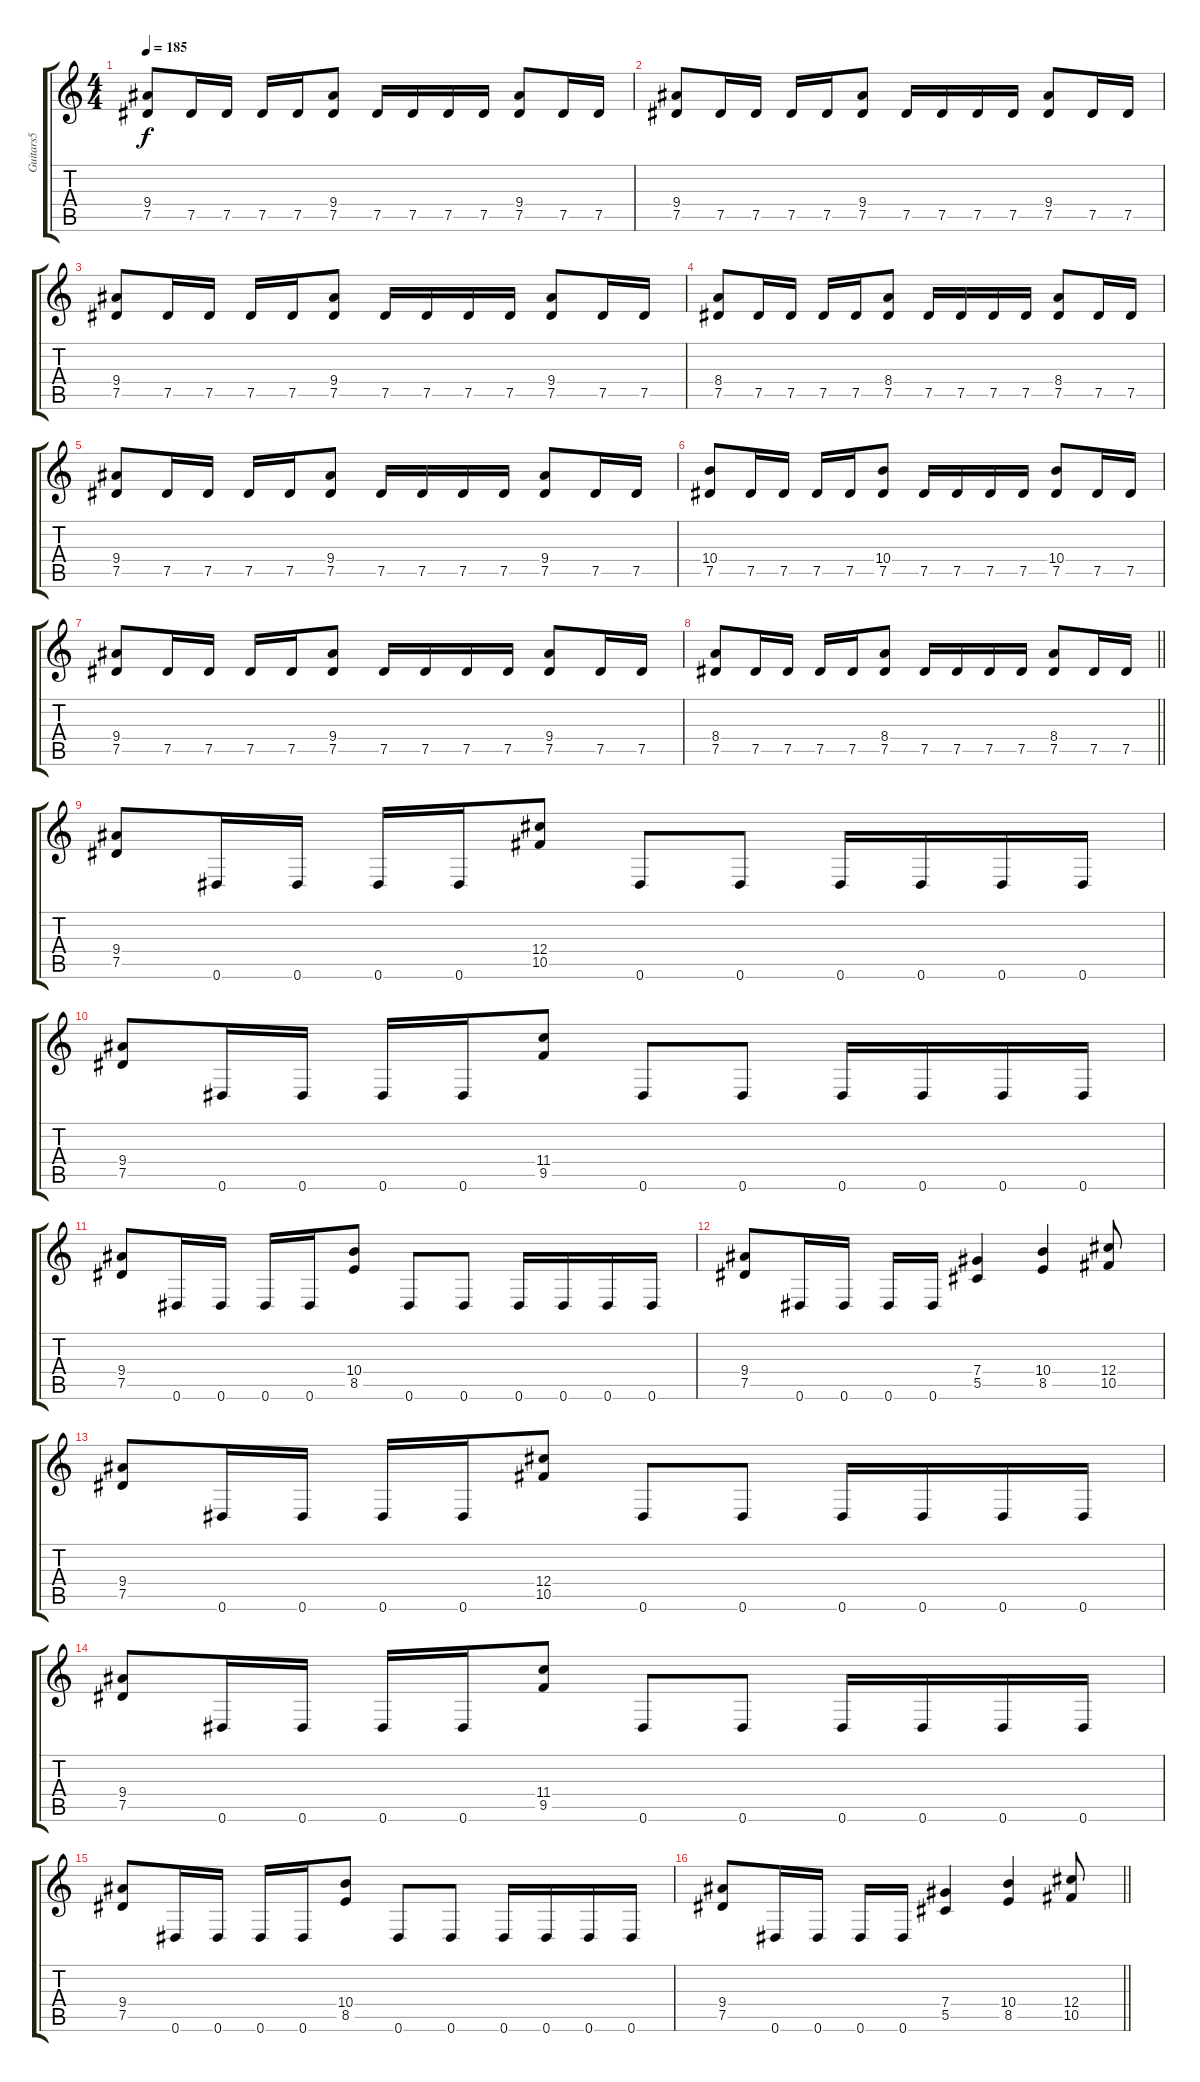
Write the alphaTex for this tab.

\track ("Guitars5" "Guitars5") {instrument overdrivenguitar}
\staff {score tabs}
\tuning (Eb4 Bb3 Gb3 Db3 Ab2 Eb2) {hide}
\ts (4 4)
\section ("" "")
\tempo 185
\clef g2
\ks c
(9.4 7.5).8{dy f} 7.5.16 7.5.16 7.5.16 7.5.16 (9.4 7.5).8 7.5.16 7.5.16 7.5.16 7.5.16 (9.4 7.5).8 7.5.16 7.5.16 |
(9.4 7.5).8 7.5.16 7.5.16 7.5.16 7.5.16 (9.4 7.5).8 7.5.16 7.5.16 7.5.16 7.5.16 (9.4 7.5).8 7.5.16 7.5.16 |
(9.4 7.5).8 7.5.16 7.5.16 7.5.16 7.5.16 (9.4 7.5).8 7.5.16 7.5.16 7.5.16 7.5.16 (9.4 7.5).8 7.5.16 7.5.16 |
(8.4 7.5).8 7.5.16 7.5.16 7.5.16 7.5.16 (8.4 7.5).8 7.5.16 7.5.16 7.5.16 7.5.16 (8.4 7.5).8 7.5.16 7.5.16 |
(9.4 7.5).8 7.5.16 7.5.16 7.5.16 7.5.16 (9.4 7.5).8 7.5.16 7.5.16 7.5.16 7.5.16 (9.4 7.5).8 7.5.16 7.5.16 |
(10.4 7.5).8 7.5.16 7.5.16 7.5.16 7.5.16 (10.4 7.5).8 7.5.16 7.5.16 7.5.16 7.5.16 (10.4 7.5).8 7.5.16 7.5.16 |
(9.4 7.5).8 7.5.16 7.5.16 7.5.16 7.5.16 (9.4 7.5).8 7.5.16 7.5.16 7.5.16 7.5.16 (9.4 7.5).8 7.5.16 7.5.16 |
\barLineRight lightlight
(8.4 7.5).8 7.5.16 7.5.16 7.5.16 7.5.16 (8.4 7.5).8 7.5.16 7.5.16 7.5.16 7.5.16 (8.4 7.5).8 7.5.16 7.5.16 |
\section ("" "")
(9.4 7.5).8 0.6.16 0.6.16 0.6.16 0.6.16 (12.4 10.5).8 0.6.8 0.6.8 0.6.16 0.6.16 0.6.16 0.6.16 |
(9.4 7.5).8 0.6.16 0.6.16 0.6.16 0.6.16 (11.4 9.5).8 0.6.8 0.6.8 0.6.16 0.6.16 0.6.16 0.6.16 |
(9.4 7.5).8 0.6.16 0.6.16 0.6.16 0.6.16 (10.4 8.5).8 0.6.8 0.6.8 0.6.16 0.6.16 0.6.16 0.6.16 |
(9.4 7.5).8 0.6.16 0.6.16 0.6.16 0.6.16 (7.4 5.5).4 (10.4 8.5).4 (12.4 10.5).8 |
(9.4 7.5).8 0.6.16 0.6.16 0.6.16 0.6.16 (12.4 10.5).8 0.6.8 0.6.8 0.6.16 0.6.16 0.6.16 0.6.16 |
(9.4 7.5).8 0.6.16 0.6.16 0.6.16 0.6.16 (11.4 9.5).8 0.6.8 0.6.8 0.6.16 0.6.16 0.6.16 0.6.16 |
(9.4 7.5).8 0.6.16 0.6.16 0.6.16 0.6.16 (10.4 8.5).8 0.6.8 0.6.8 0.6.16 0.6.16 0.6.16 0.6.16 |
\barLineRight lightlight
(9.4 7.5).8 0.6.16 0.6.16 0.6.16 0.6.16 (7.4 5.5).4 (10.4 8.5).4 (12.4 10.5).8
